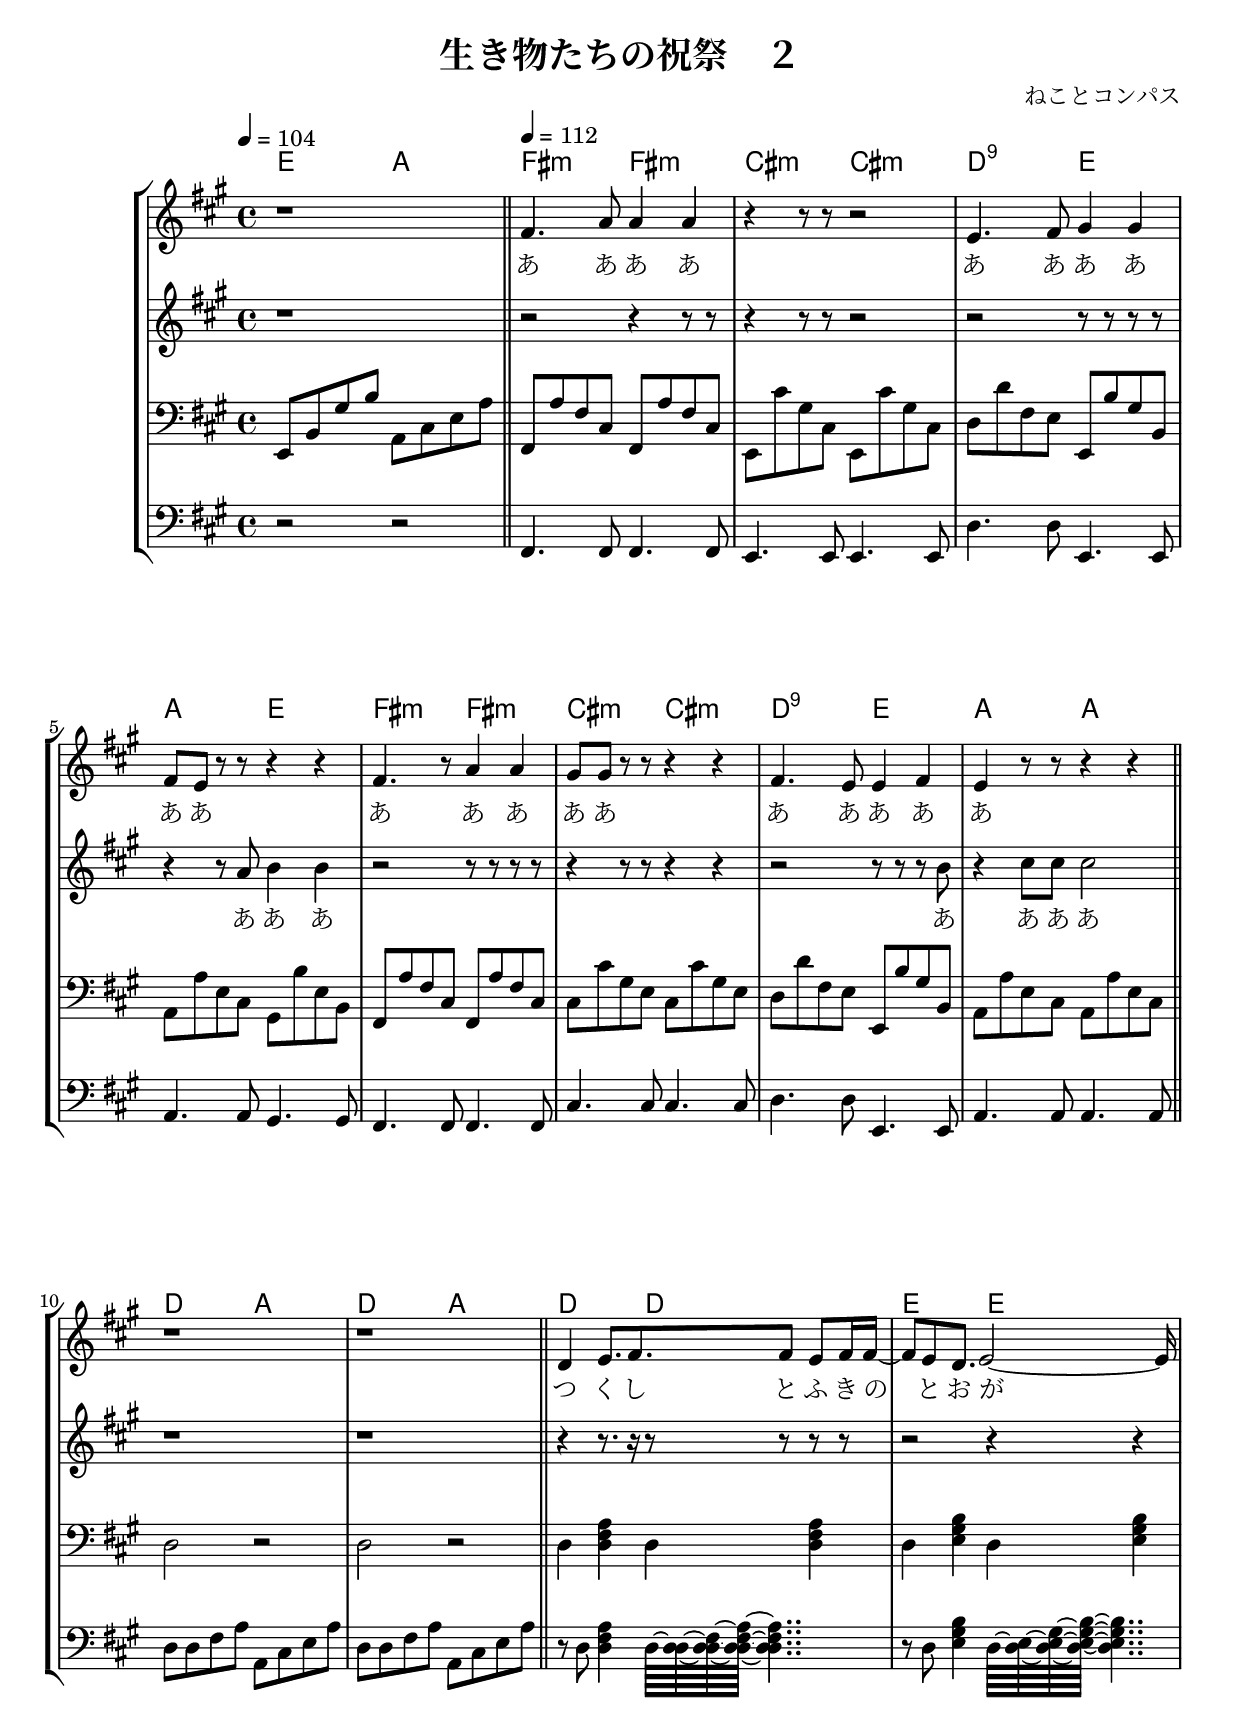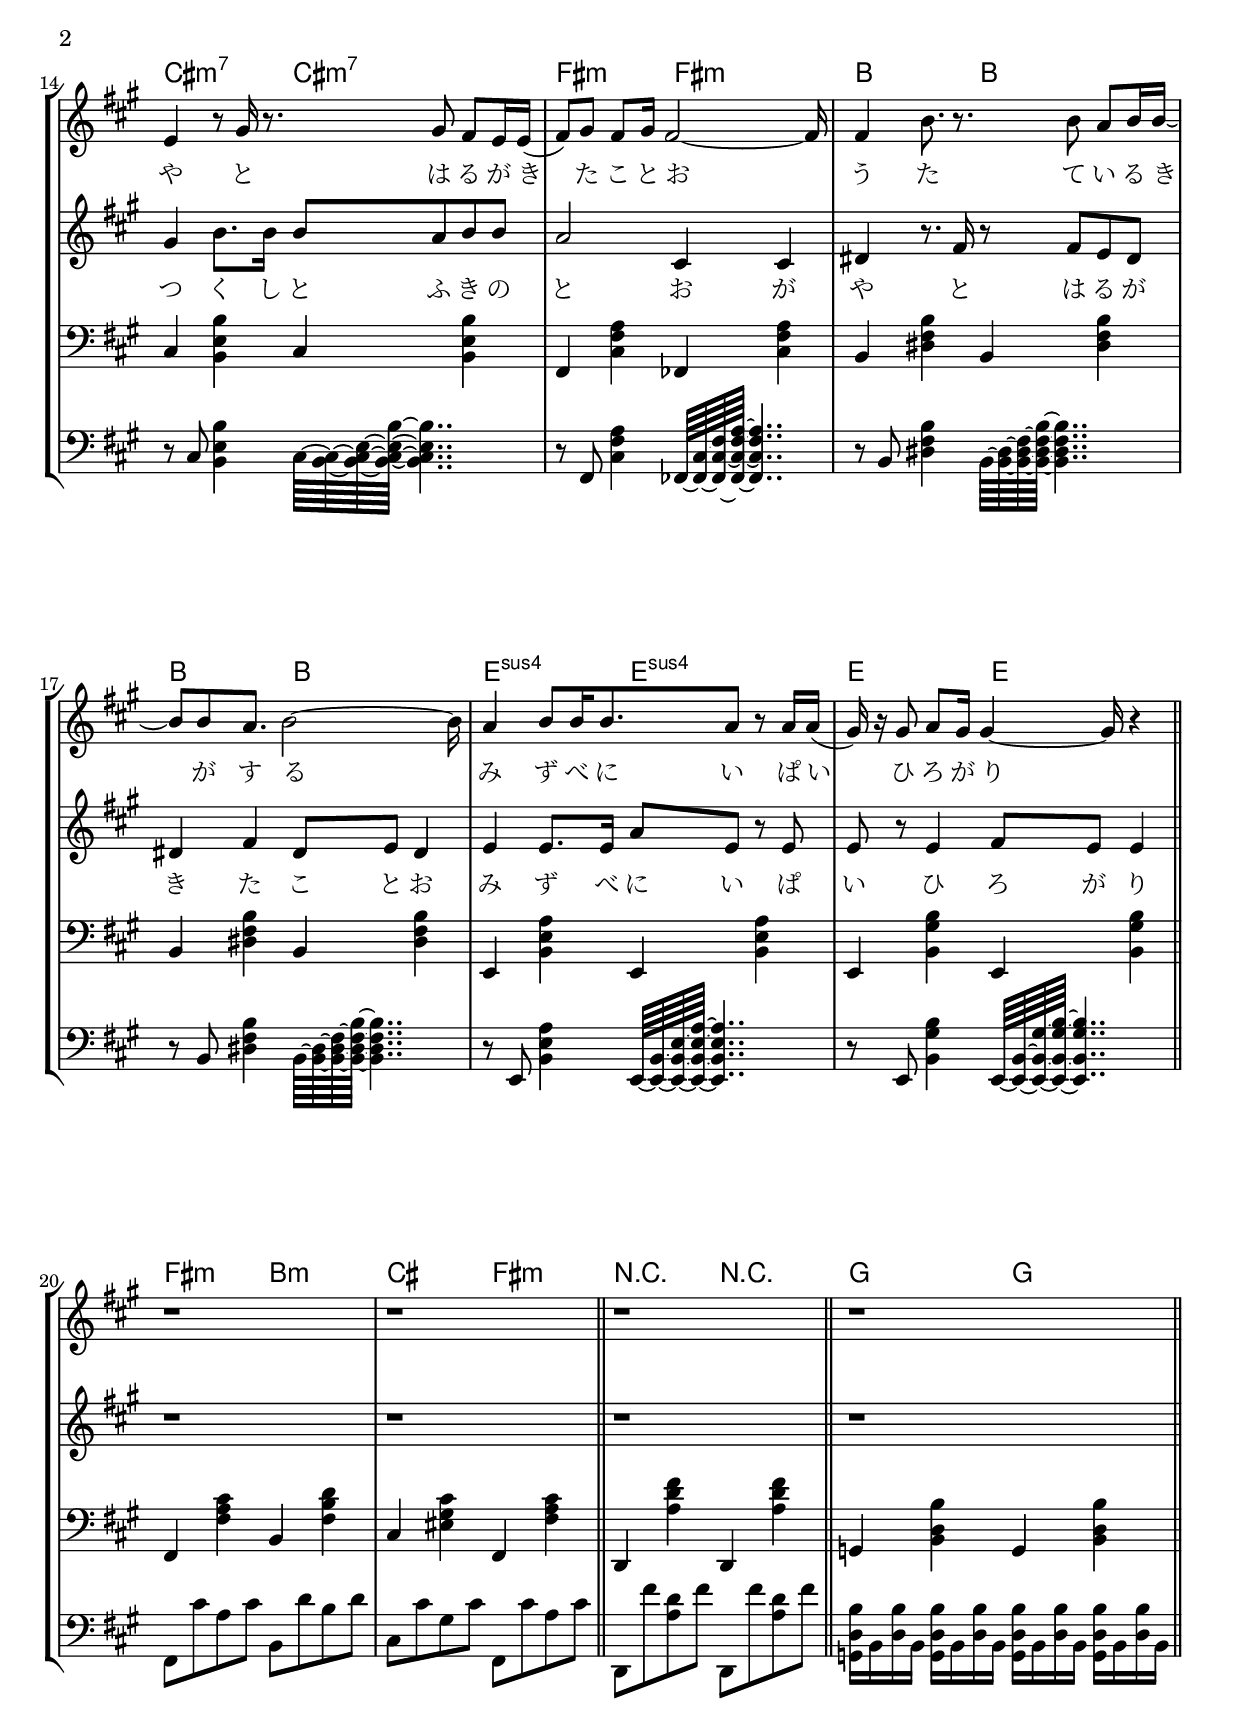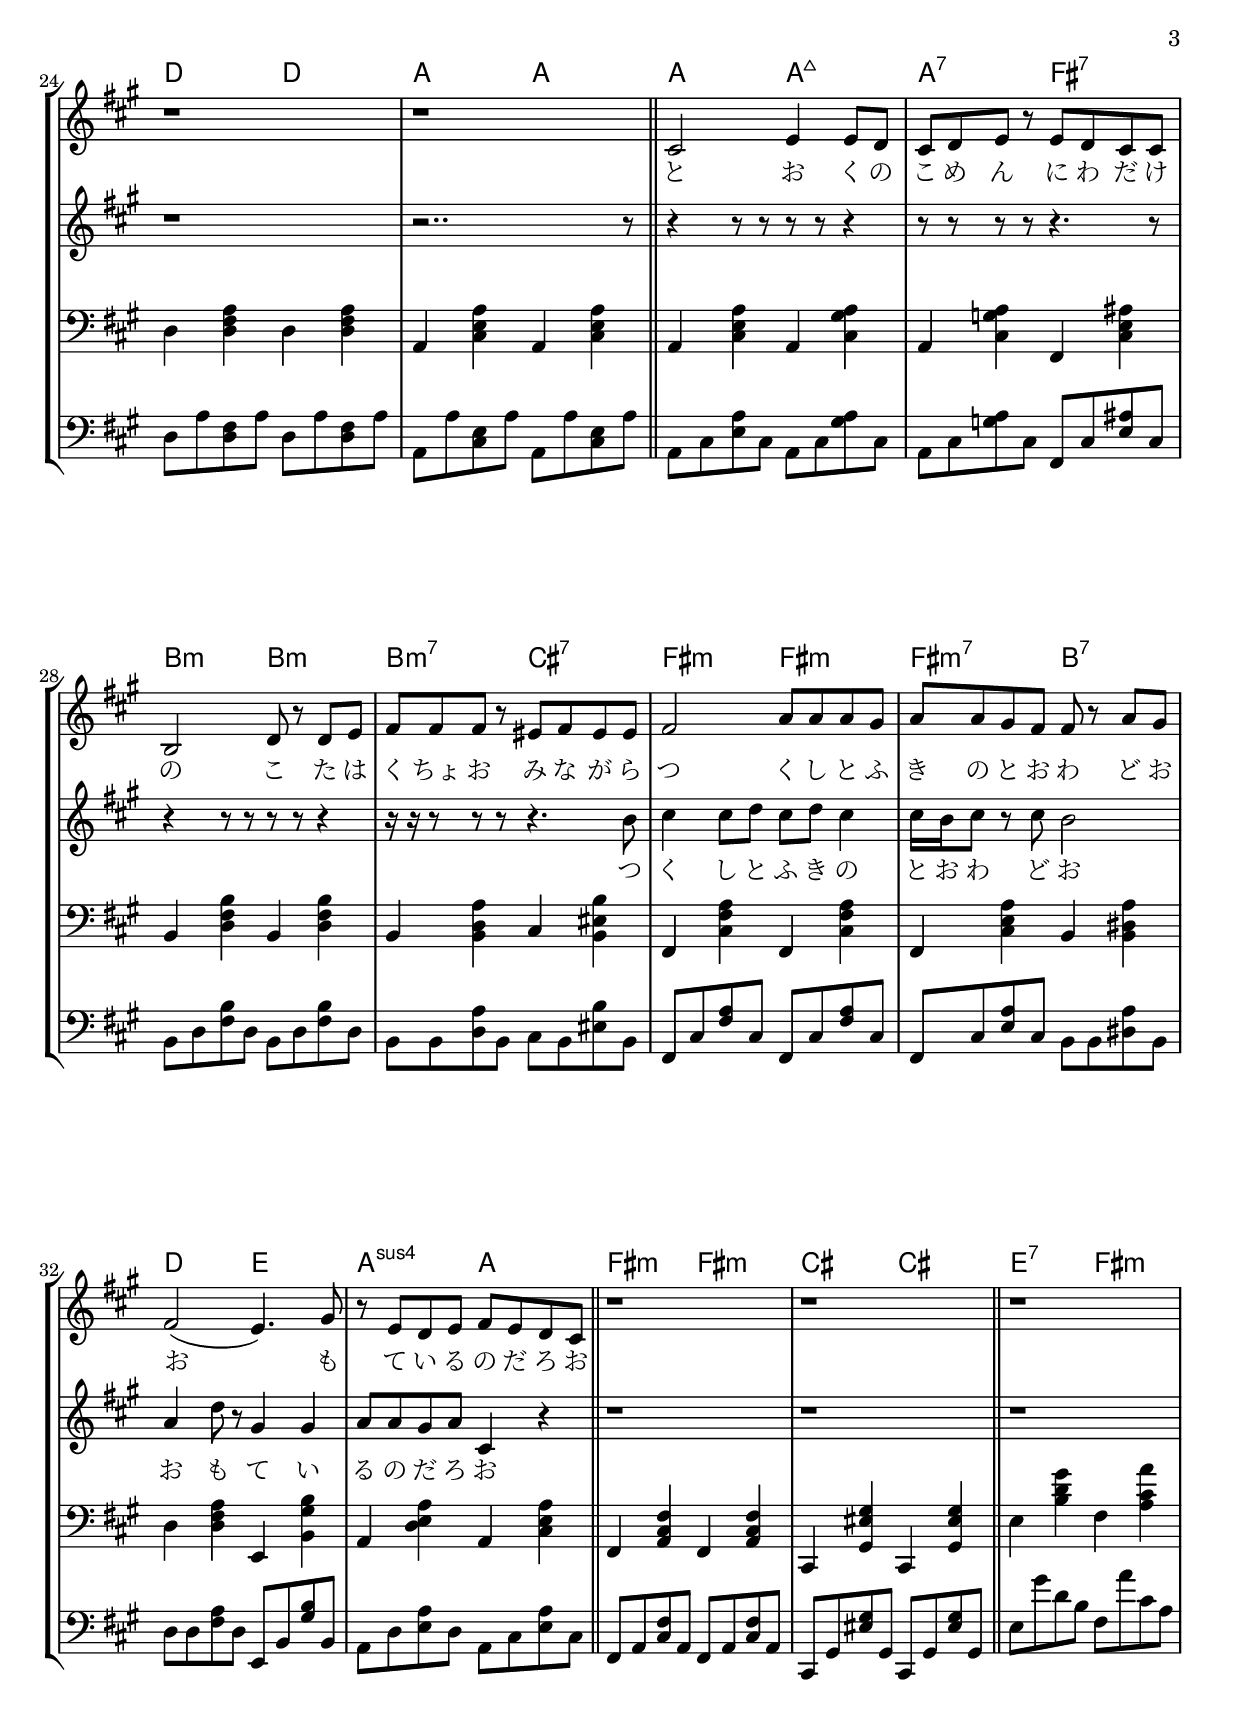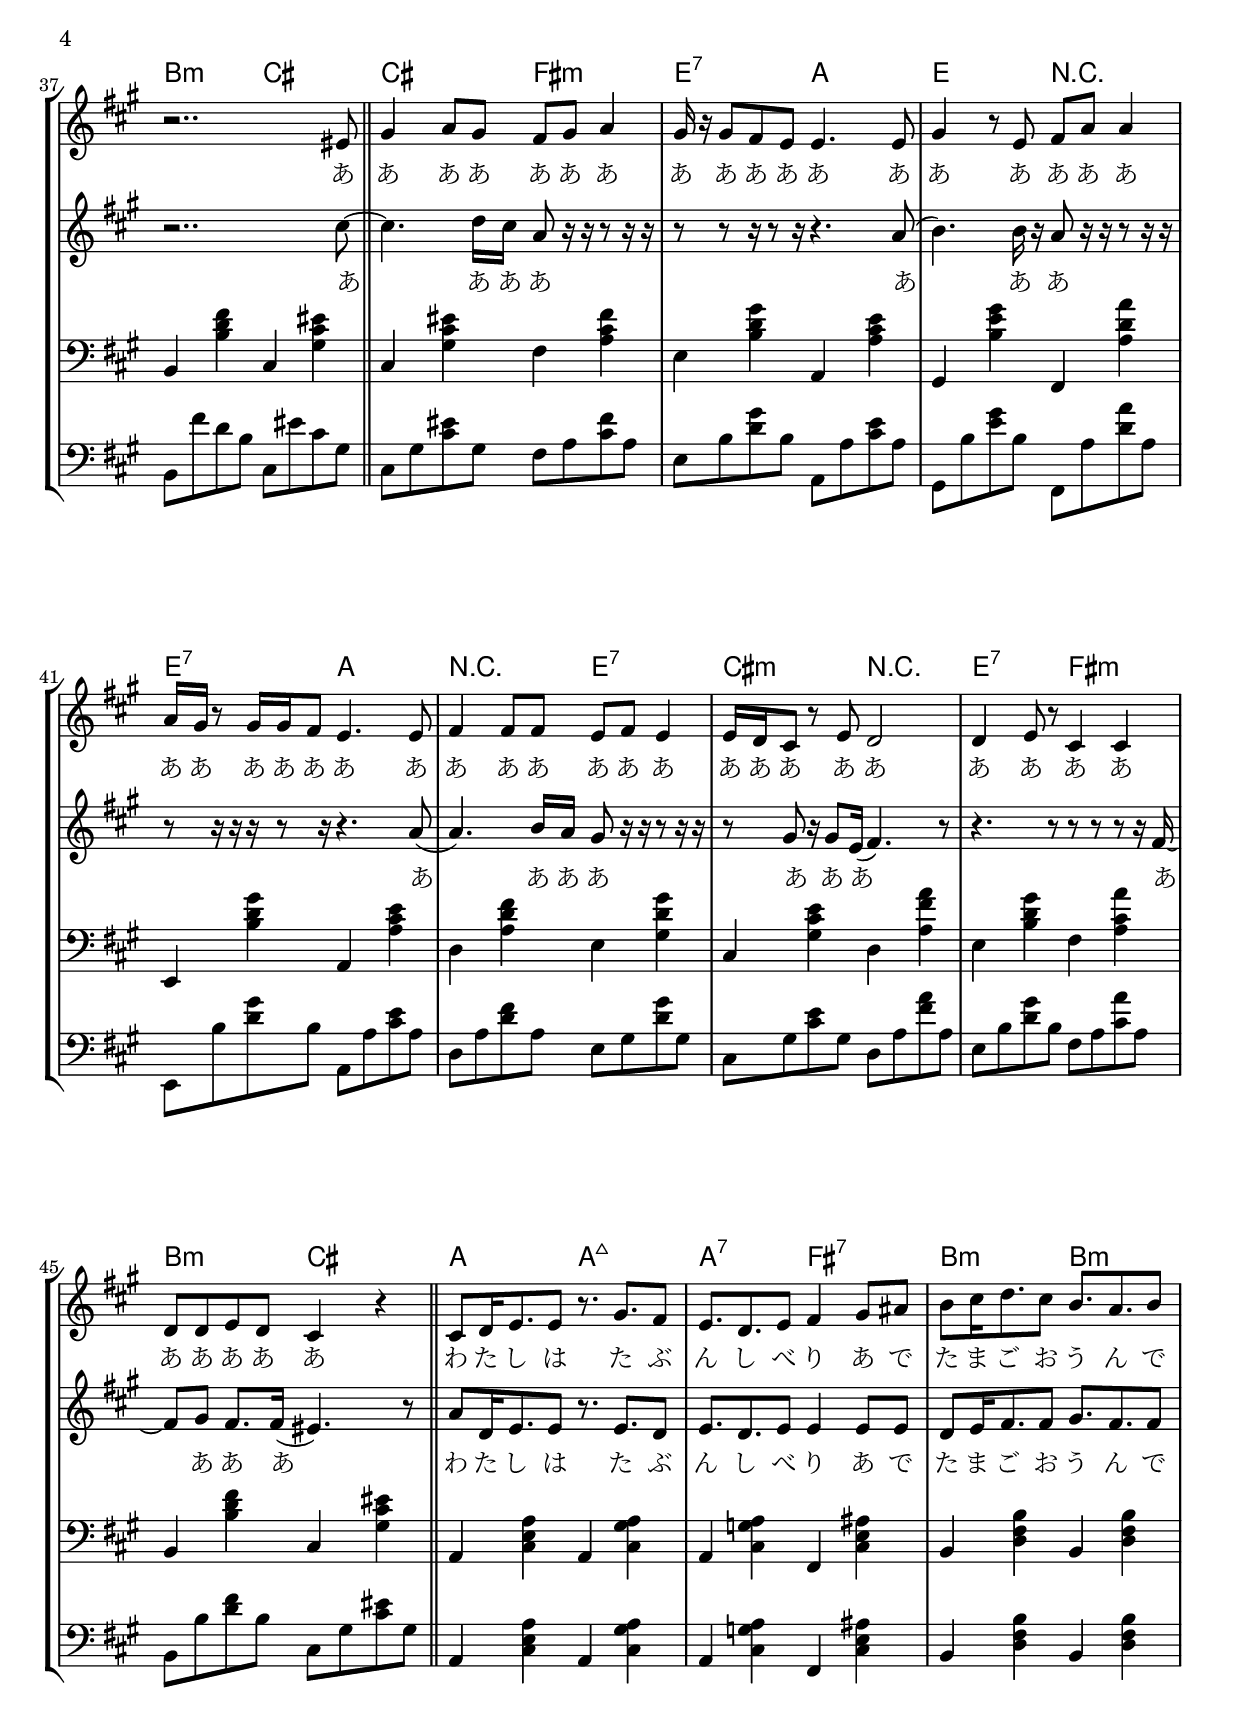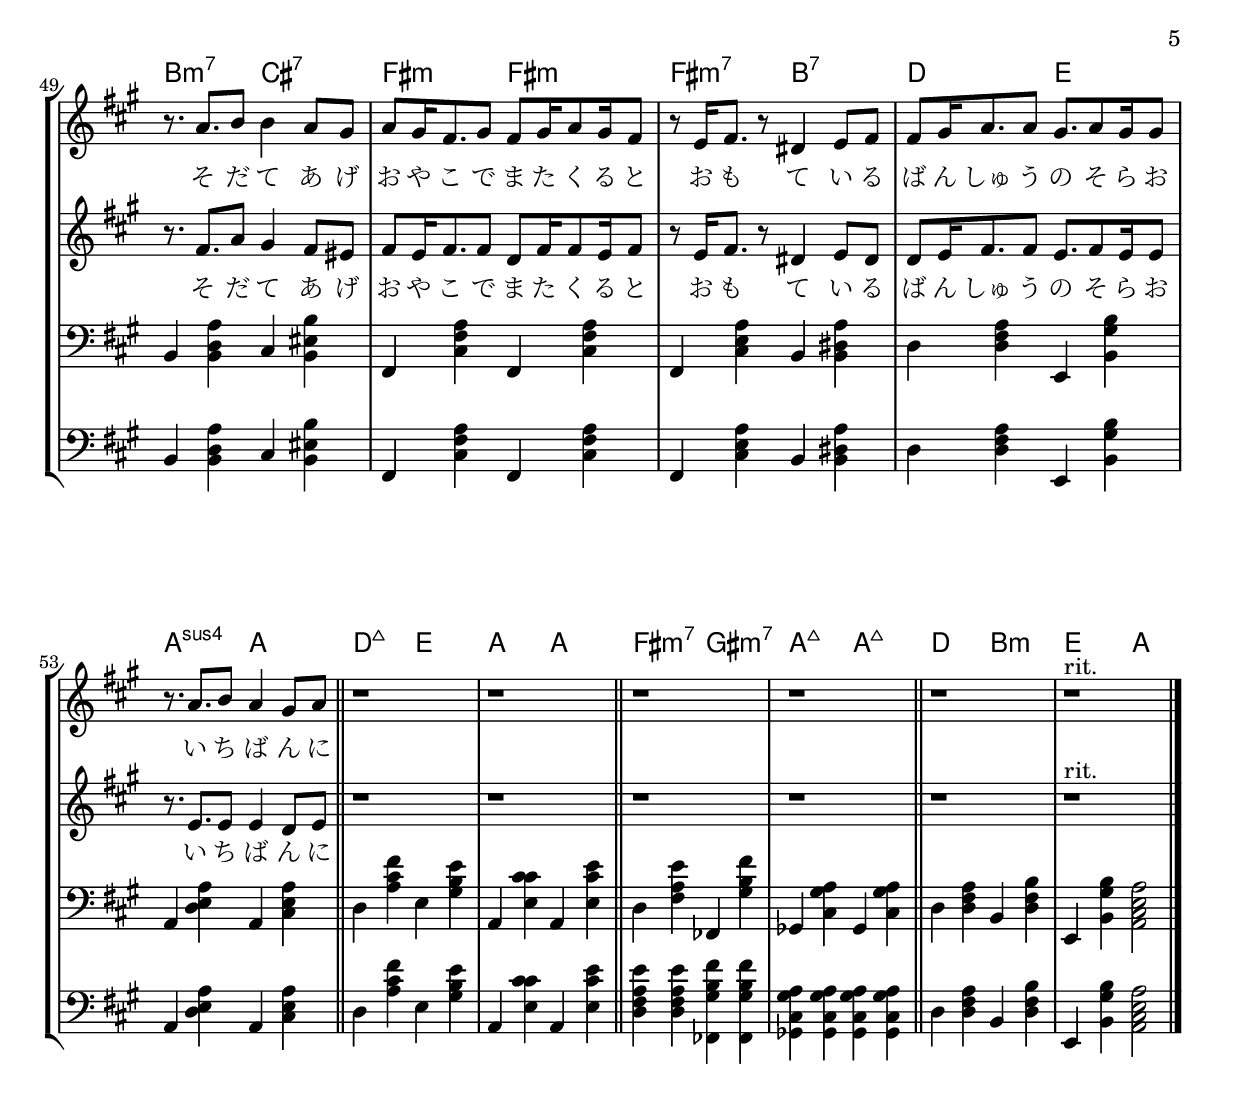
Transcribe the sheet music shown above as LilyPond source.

\version "2.12.1"

\header {
	title = \markup {生き物たちの祝祭　２}
	composer = \markup \center-column {ねことコンパス}
}

harmony = \chordmode {
	e2 a 

	fis:m fis:m cis:m cis:m d:9 e a e fis:m fis:m cis:m cis:m d:9 e a a 

	d a d a 

	d d e e cis:min7 cis:min7 fis:m fis:m b b b b e:sus4 e:sus4 e e 

	fis:m b:m cis fis:m 

	r r 

	g g 

	d d a a 

	a a:maj7 a:7 fis:7 b:m b:m b:min7 cis:7 fis:m fis:m fis:min7 b:7 d e a:sus4 a 

	fis:m fis:m cis cis 

	e:7 fis:m b:m cis 

	cis fis:m e:7 a e r e:7 a r e:7 cis:m r e:7 fis:m b:m cis 

	a a:maj7 a:7 fis:7 b:m b:m b:min7 cis:7 fis:m fis:m fis:min7 b:7 d e a:sus4 a 

	d:maj7 e a a 

	fis:min7 gis:m7 a:maj7 a:maj7 

	d b:m e a 
}

melody = {
	\key a \major
	\tempo 4 = 104
	r1   
	\set Staff.midiInstrument = #"Pad 8 (sweep)"
		\tempo 4 = 112
fis'4.  a'8  a'4  a'4 
	r4  r8  r8  r2 
	e'4.  fis'8  gis'4  gis'4 
	fis'8  e'8  r8  r8  r4  r4 
	fis'4.  r8  a'4  a'4 
	gis'8  gis'8  r8  r8  r4  r4 
	fis'4.  e'8  e'4  fis'4 
	e'4  r8  r8  r4  r4
	r1 | r1   
	\set Staff.midiInstrument = #"mmi0.42"
	 d'4  e'8.  fis'8.  fis'8  e'8  fis'16  fis'16~ 
	fis'8  e'8  d'8.  e'2~e'16 
	e'4  r8  gis'16  r8.  gis'8  fis'8  e'16  e'16 
	(fis'8)  gis'8  fis'8  gis'16  fis'2~fis'16 
	fis'4  b'8.  r8.  b'8  a'8  b'16  b'16~ 
	b'8  b'8  a'8.  b'2~b'16 
	a'4  b'8  b'16  b'8.  a'8  r8  a'16  a'16 
	(gis'16)  r16  gis'8  a'8  gis'16  gis'4~gis'16  	r4 	r1 | r1   
	r1   
	r1   
	r1 | r1   
	\set Staff.midiInstrument = #"mmi0.42"
	 cis'2  e'4  e'8  d'8 
	cis'8  d'8  e'8  r8  e'8  d'8  cis'8  cis'8 
	b2  d'8  r8  d'8  e'8 
	fis'8  fis'8  fis'8  r8  eis'8  fis'8  eis'8  eis'8 
	fis'2  a'8  a'8  a'8  gis'8 
	a'8  a'8  gis'8  fis'8  fis'8  r8  a'8  gis'8 
	fis'2  (e'4.)  gis'8 
	r8  e'8  d'8  e'8  fis'8  e'8  d'8  cis'8
	r1 | r1   
	r1 | r2.. 
	\set Staff.midiInstrument = #"Lead 6 (voice)"
	eis'8 
	gis'4  a'8  gis'8  fis'8  gis'8  a'4 
	gis'16  r16  gis'8  fis'8  e'8  e'4.  e'8 
	gis'4  r8  e'8  fis'8  a'8  a'4 
	a'16  gis'16  r8  gis'16  gis'16  fis'8  e'4.  e'8 
	fis'4  fis'8  fis'8  e'8  fis'8  e'4 
	e'16  d'16  cis'8  r8  e'8  d'2 
	d'4  e'8  r8  cis'4  cis'4 
	d'8  d'8  e'8  d'8  cis'4  	r4 	\set Staff.midiInstrument = #"mmi0.42"
	cis'8  d'16  e'8.  e'8  r8.  gis'8.  fis'8 
	e'8.  d'8.  e'8  fis'4  gis'8  ais'8 
	b'8  cis''16  d''8.  cis''8  b'8.  a'8.  b'8 
	r8.  a'8.  b'8  b'4  a'8  gis'8 
	a'8  gis'16  fis'8.  gis'8  fis'8  gis'16  a'8  gis'16  fis'8 
	r8  e'16  fis'8.  r8  dis'4  e'8  fis'8 
	fis'8  gis'16  a'8.  a'8  gis'8.  a'8  gis'16  gis'8 
	r8.  a'8.  b'8  a'4  gis'8  a'8
	r1 | r1   
	r1 | r1   
	r1 | r1^"rit." \bar "|."
}

words = \lyricmode {
	
	あ  あ  あ  あ  あ  あ  あ  あ  あ  あ  あ  あ  あ  あ  あ  あ  あ  あ  あ  あ  
	
	つ  く  し  と  ふ  き  の  と  お  が  や  と  は  る  が  き  た  こ  と  お  う  た  て  い  る  き  が  す  る  み  ず  べ  に  い  ぱ  い  ひ  ろ  が  り  
	
	
	
	
	と  お  く  の  こ  め  ん  に  わ  だ  け  の  こ  た  は  く  ちょ  お  み  な  が  ら  つ  く  し  と  ふ  き  の  と  お  わ  ど  お  お  も  て  い  る  の  だ  ろ  お  
	
	
	あ  あ  あ  あ  あ  あ  あ  あ  あ  あ  あ  あ  あ  あ  あ  あ  あ  あ  あ  あ  あ  あ  あ  あ  あ  あ  あ  あ  あ  あ  あ  あ  あ  あ  あ  あ  あ  あ  あ  あ  あ  あ  あ  あ  あ  
	わ  た  し  は  た  ぶ  ん  し  べ  り  あ  で  た  ま  ご  お  う  ん  で  そ  だ  て  あ  げ  お  や  こ  で  ま  た  く  る  と  お  も  て  い  る  ば  ん  しゅ  う  の  そ  ら  お  い  ち  ば  ん  に  
	
	
	
}

secondmelody = {
	\key a \major
	\tempo 4 = 104
	r1   
	\set Staff.midiInstrument = #"Ocarina"
		\tempo 4 = 112
r2  r4  r8  r8 
	r4  r8  r8  r2 
	r2  r8  r8  r8  r8 
	r4  r8  a'8  b'4  b'4 
	r2  r8  r8  r8  r8 
	r4  r8  r8  r4  r4 
	r2  r8  r8  r8  b'8 
	r4  cis''8  cis''8  cis''2
	r1 | r1   
	\set Staff.midiInstrument = #"fss0.32"
	 r4  r8.  r16  r8  r8  r8  r8 
	r2  r4  r4 
	gis'4  b'8.  b'16  b'8  a'8  b'8  b'8 
	a'2  cis'4  cis'4 
	dis'4  r8.  fis'16  r8  fis'8  e'8  dis'8 
	dis'4  fis'4  dis'8  e'8  dis'4 
	e'4  e'8.  e'16  a'8  e'8  r8  e'8 
	e'8  r8  e'4  fis'8  e'8  e'4
	r1 | r1   
	r1   
	r1   
	r1 | r2.. 
	\set Staff.midiInstrument = #"fss0.35"
	r8 
	r4  r8  r8  r8  r8  r4 
	r8  r8  r8  r8  r4.  r8 
	r4  r8  r8  r8  r8  r4 
	r16  r16  r8  r8  r8  r4.  b'8 
	cis''4  cis''8  d''8  cis''8  d''8  cis''4 
	cis''16  b'16  cis''8  r8  cis''8  b'2 
	a'4  d''8  r8  gis'4  gis'4 
	a'8  a'8  gis'8  a'8  cis'4  	r4 	r1 | r1   
	r1 | r2.. 
	\set Staff.midiInstrument = #"FX 2 (soundtrack)"
	cis''8~ 
	cis''4.  d''16  cis''16  a'8  r16  r16  r8  r16  r16 
	r8  r8  r16  r8  r16  r4.  a'8 
	(b'4.)  b'16  r16  a'8  r16  r16  r8  r16  r16 
	r8  r16  r16  r16  r8  r16  r4.  a'8 
	(a'4.)  b'16  a'16  gis'8  r16  r16  r8  r16  r16~ 
	r8  gis'8  r16  gis'8  e'16  (fis'4.)  r8 
	r4.  r8  r8  r8  r8  r16  fis'16~ 
	fis'8  gis'8  fis'8.  fis'16  (eis'4.)  	r8 	\set Staff.midiInstrument = #"mmi0.48"
	a'8  d'16  e'8.  e'8  r8.  e'8.  d'8 
	e'8.  d'8.  e'8  e'4  e'8  e'8 
	d'8  e'16  fis'8.  fis'8  gis'8.  fis'8.  fis'8 
	r8.  fis'8.  a'8  gis'4  fis'8  eis'8 
	fis'8  e'16  fis'8.  fis'8  d'8  fis'16  fis'8  e'16  fis'8 
	r8  e'16  fis'8.  r8  dis'4  e'8  dis'8 
	d'8  e'16  fis'8.  fis'8  e'8.  fis'8  e'16  e'8 
	r8.  e'8.  e'8  e'4  d'8  e'8
	r1 | r1   
	r1 | r1   
	r1 | r1^"rit." \bar "|."
}

secondwords = \lyricmode {
	
	あ  あ  あ  あ  あ  あ  あ  
	
	つ  く  し  と  ふ  き  の  と  お  が  や  と  は  る  が  き  た  こ  と  お  み  ず  べ  に  い  ぱ  い  ひ  ろ  が  り  
	
	
	
	
	つ  く  し  と  ふ  き  の  と  お  わ  ど  お  お  も  て  い  る  の  だ  ろ  お  
	
	
	あ  あ  あ  あ  あ  あ  あ  あ  あ  あ  あ  あ  あ  あ  あ  あ  あ  あ  
	わ  た  し  は  た  ぶ  ん  し  べ  り  あ  で  た  ま  ご  お  う  ん  で  そ  だ  て  あ  げ  お  や  こ  で  ま  た  く  る  と  お  も  て  い  る  ば  ん  しゅ  う  の  そ  ら  お  い  ち  ば  ん  に  
	
	
	
}

tempochange = {
	\tempo 4 = 104
	r1 \bar "||"
	\tempo 4 = 112
	r1 | r1 | r1 | r1 | r1 | r1 | r1 | r1 \bar "||"
	\tempo 4 = 112
	r1 | r1 \bar "||"
	\tempo 4 = 112
	r1 | r1 | r1 | r1 | r1 | r1 | r1 | r1 \bar "||"
	\tempo 4 = 112
	r1 | r1 \bar "||"
	\tempo 4 = 112
	r1 \bar "||"
	\tempo 4 = 112
	r1 \bar "||"
	\tempo 4 = 112
	r1 | r1 \bar "||"
	\tempo 4 = 112
	r1 | r1 | r1 | r1 | r1 | r1 | r1 | r1 \bar "||"
	\tempo 4 = 112
	r1 | r1 \bar "||"
	\tempo 4 = 112
	r1 | r1 \bar "||"
	\tempo 4 = 112
	r1 | r1 | r1 | r1 | r1 | r1 | r1 | r1 \bar "||"
	\tempo 4 = 112
	r1 | r1 | r1 | r1 | r1 | r1 | r1 | r1 \bar "||"
	\tempo 4 = 112
	r1 | r1 \bar "||"
	\tempo 4 = 112
	r1 | r1 \bar "||"
	\tempo 4 = 112
	r1 | \tempo 4 = 84 r2 \tempo 4 = 74 r2 \bar "|."
}

mainacc = {
	\clef bass
	\set Staff.midiInstrument = #"Pad 7 (halo)"
	\key a \major
	\tempo 4 = 104
	e,8 b,8 gis8 b8
	a,8 cis8 e8 a8
	\bar "||"

	\set Staff.midiInstrument = #"Synthstrings 1"
	\tempo 4 = 112
	fis,8 a fis cis
	fis,8 a fis cis
	e,8 cis' gis cis
	e,8 cis' gis cis
	d8 d' fis e
	e,8 b gis b,
	a,8 a e cis
	gis,8 b e b,
	fis,8 a fis cis
	fis,8 a fis cis
	cis8 cis' gis e
	cis8 cis' gis e
	d8 d' fis e
	e,8 b gis b,
	a,8 a e cis
	a,8 a e cis
	\bar "||"

	\set Staff.midiInstrument = #"Music box"
	d2
	r2
	d2
	r2
	\bar "||"

	\set Staff.midiInstrument = #"Synthstrings 1"
	d4 <d fis a>4
	d4 <d fis a>4
	d4 <e gis b>4
	d4 <e gis b>4
	cis4 <b, e b>4
	cis4 <b, e b>4
	fis,4 <cis fis a>4
	fes,4 <cis fis a>4
	b,4 <dis fis b>4
	b,4 <dis fis b>4
	b,4 <dis fis b>4
	b,4 <dis fis b>4
	e,4 <b, e a>4
	e,4 <b, e a>4
	e,4 <b, gis b>4
	e,4 <b, gis b>4
	\bar "||"

	\set Staff.midiInstrument = #"Synthstrings 1"
	fis,4 <fis a cis'>4
	b,4 <fis b d'>4
	cis4 <eis gis cis'>4
	fis,4 <fis a cis'>4
	\bar "||"

	\set Staff.midiInstrument = #"Synthstrings 2"
	d,4 <a d' fis'>4
	d,4 <a d' fis'>4
	\bar "||"

	\set Staff.midiInstrument = #"Synthstrings 1"
	g,4 <b, d b>4
	g,4 <b, d b>4
	\bar "||"

	\set Staff.midiInstrument = #"Synthstrings 1"
	d4 <d fis a>4
	d4 <d fis a>4
	a,4 <cis e a>4
	a,4 <cis e a>4
	\bar "||"

	\set Staff.midiInstrument = #"Synthstrings 1"
	a,4 <cis e a>4
	a,4 <cis gis a>4
	a,4 <cis g a>4
	fis,4 <cis e ais>4
	b,4 <d fis b>4
	b,4 <d fis b>4
	b,4 <b, d a>4
	cis4 <b, eis b>4
	fis,4 <cis fis a>4
	fis,4 <cis fis a>4
	fis,4 <cis e a>4
	b,4 <b, dis a>4
	d4 <d fis a>4
	e,4 <b, gis b>4
	a,4 <d e a>4
	a,4 <cis e a>4
	\bar "||"

	\set Staff.midiInstrument = #"Synthstrings 1"
	fis,4 <a, cis fis>4
	fis,4 <a, cis fis>4
	cis,4 <gis, eis gis>4
	cis,4 <gis, eis gis>4
	\bar "||"

	\set Staff.midiInstrument = #"Synthstrings 2"
	e4 <b d' gis'>4
	fis4 <a cis' a'>4
	b,4 <b d' fis'>4
	cis4 <gis cis' eis'>4
	\bar "||"

	\set Staff.midiInstrument = #"Synthstrings 1"
	cis4 <gis cis' eis'>4
	fis4 <a cis' fis'>4
	e4 <b d' gis'>4
	a,4 <a cis' e'>4
	gis,4 <b e' gis'>4
	fis,4 <a d' a'>4
	e,4 <b d' gis'>4
	a,4 <a cis' e'>4
	d4 <a d' fis'>4
	e4 <gis d' gis'>4
	cis4 <gis cis' e'>4
	d4 <a fis' a'>4
	e4 <b d' gis'>4
	fis4 <a cis' a'>4
	b,4 <b d' fis'>4
	cis4 <gis cis' eis'>4
	\bar "||"

	\set Staff.midiInstrument = #"Rock Organ"
	a,4 <cis e a>4
	a,4 <cis gis a>4
	a,4 <cis g a>4
	fis,4 <cis e ais>4
	b,4 <d fis b>4
	b,4 <d fis b>4
	b,4 <b, d a>4
	cis4 <b, eis b>4
	fis,4 <cis fis a>4
	fis,4 <cis fis a>4
	fis,4 <cis e a>4
	b,4 <b, dis a>4
	d4 <d fis a>4
	e,4 <b, gis b>4
	a,4 <d e a>4
	a,4 <cis e a>4
	\bar "||"

	\set Staff.midiInstrument = #"Synthstrings 2"
	d4 <a cis' fis'>4
	e4 <gis b e'>4
	a,4 <e cis' cis'>4
	a,4 <e cis' e'>4
	\bar "||"

	\set Staff.midiInstrument = #"Synthstrings 1"
	d4 <fis a e'>4
	fes,4 <gis b fis'>4
	ges,4 <cis gis a>4
	ges,4 <cis gis a>4
	\bar "||"

	\set Staff.midiInstrument = #"Synthstrings 2"
	d4 <d fis a>4
	b,4 <d fis b>4
	e,4 <b, gis b>4
	<a, cis e a>2
	\bar "|."
}

subacc = {
	\clef bass
	\set Staff.midiInstrument = #"Acoustic grand"
	\key a \major
	\tempo 4 = 104
	r2
	r2
	\bar "||"

	\set Staff.midiInstrument = #"Pad 4 (choir)"
	\tempo 4 = 112
	fis,4.fis,8
	fis,4.fis,8
	e,4.e,8
	e,4.e,8
	d4.d8
	e,4.e,8
	a,4.a,8
	gis,4.gis,8
	fis,4.fis,8
	fis,4.fis,8
	cis4.cis8
	cis4.cis8
	d4.d8
	e,4.e,8
	a,4.a,8
	a,4.a,8
	\bar "||"

	\set Staff.midiInstrument = #"Vibraphone"
	d8 d8 fis8 a8
	a,8 cis8 e8 a8
	d8 d8 fis8 a8
	a,8 cis8 e8 a8
	\bar "||"

	\set Staff.midiInstrument = #"Pad 7 (halo)"
	r8 d8 <d fis a>4
	d64~ <d~ d~> <d~ d~ fis~> <d d fis a>~ <d d fis a>4..
	r8 d8 <e gis b>4
	d64~ <d~ e~> <d~ e~ gis~> <d e gis b>~ <d e gis b>4..
	r8 cis8 <b, e b>4
	cis64~ <cis~ b,~> <cis~ b,~ e~> <cis b, e b>~ <cis b, e b>4..
	r8 fis,8 <cis fis a>4
	fes,64~ <fes,~ cis~> <fes,~ cis~ fis~> <fes, cis fis a>~ <fes, cis fis a>4..
	r8 b,8 <dis fis b>4
	b,64~ <b,~ dis~> <b,~ dis~ fis~> <b, dis fis b>~ <b, dis fis b>4..
	r8 b,8 <dis fis b>4
	b,64~ <b,~ dis~> <b,~ dis~ fis~> <b, dis fis b>~ <b, dis fis b>4..
	r8 e,8 <b, e a>4
	e,64~ <e,~ b,~> <e,~ b,~ e~> <e, b, e a>~ <e, b, e a>4..
	r8 e,8 <b, gis b>4
	e,64~ <e,~ b,~> <e,~ b,~ gis~> <e, b, gis b>~ <e, b, gis b>4..
	\bar "||"

	\set Staff.midiInstrument = #"FX 5 (brightness)"
	fis,8 cis' a cis'
	b,8 d' b d'
	cis8 cis' gis cis'
	fis,8 cis' a cis'
	\bar "||"

	\set Staff.midiInstrument = #"FX 7 (echoes)"
	d,8 fis' <a d'> fis'
	d,8 fis' <a d'> fis'
	\bar "||"

	\set Staff.midiInstrument = #"FX 7 (echoes)"
	<g, d b>16 b,16 <d b>16 b,16   <g, d b>16 b,16 <d b>16 b,16
	<g, d b>16 b,16 <d b>16 b,16   <g, d b>16 b,16 <d b>16 b,16
	\bar "||"

	\set Staff.midiInstrument = #"FX 7 (echoes)"
	d8 a <d fis> a
	d8 a <d fis> a
	a,8 a <cis e> a
	a,8 a <cis e> a
	\bar "||"

	\set Staff.midiInstrument = #"FX 4 (atmosphere)"
	a,8 cis <e a> cis
	a,8 cis <gis a> cis
	a,8 cis <g a> cis
	fis,8 cis <e ais> cis
	b,8 d <fis b> d
	b,8 d <fis b> d
	b,8 b, <d a> b,
	cis8 b, <eis b> b,
	fis,8 cis <fis a> cis
	fis,8 cis <fis a> cis
	fis,8 cis <e a> cis
	b,8 b, <dis a> b,
	d8 d <fis a> d
	e,8 b, <gis b> b,
	a,8 d <e a> d
	a,8 cis <e a> cis
	\bar "||"

	\set Staff.midiInstrument = #"FX 4 (atmosphere)"
	fis,8 a, <cis fis> a,
	fis,8 a, <cis fis> a,
	cis,8 gis, <eis gis> gis,
	cis,8 gis, <eis gis> gis,
	\bar "||"

	\set Staff.midiInstrument = #"FX 4 (atmosphere)"
	e8 gis' d' b
	fis8 a' cis' a
	b,8 fis' d' b
	cis8 eis' cis' gis
	\bar "||"

	\set Staff.midiInstrument = #"FX 4 (atmosphere)"
	cis8 gis <cis' eis'> gis
	fis8 a <cis' fis'> a
	e8 b <d' gis'> b
	a,8 a <cis' e'> a
	gis,8 b <e' gis'> b
	fis,8 a <d' a'> a
	e,8 b <d' gis'> b
	a,8 a <cis' e'> a
	d8 a <d' fis'> a
	e8 gis <d' gis'> gis
	cis8 gis <cis' e'> gis
	d8 a <fis' a'> a
	e8 b <d' gis'> b
	fis8 a <cis' a'> a
	b,8 b <d' fis'> b
	cis8 gis <cis' eis'> gis
	\bar "||"

	\set Staff.midiInstrument = #"Electric Piano 1"
	a,4 <cis e a>4
	a,4 <cis gis a>4
	a,4 <cis g a>4
	fis,4 <cis e ais>4
	b,4 <d fis b>4
	b,4 <d fis b>4
	b,4 <b, d a>4
	cis4 <b, eis b>4
	fis,4 <cis fis a>4
	fis,4 <cis fis a>4
	fis,4 <cis e a>4
	b,4 <b, dis a>4
	d4 <d fis a>4
	e,4 <b, gis b>4
	a,4 <d e a>4
	a,4 <cis e a>4
	\bar "||"

	\set Staff.midiInstrument = #"Electric Piano 1"
	d4 <a cis' fis'>4
	e4 <gis b e'>4
	a,4 <e cis' cis'>4
	a,4 <e cis' e'>4
	\bar "||"

	\set Staff.midiInstrument = #"Electric Grand"
	<d fis a e'>4 <d fis a e'>4
	<fes, gis b fis'>4 <fes, gis b fis'>4
	<ges, cis gis a>4 <ges, cis gis a>4
	<ges, cis gis a>4 <ges, cis gis a>4
	\bar "||"

	\set Staff.midiInstrument = #"Acoustic grand"
	d4 <d fis a>4
	b,4 <d fis b>4
	e,4 <b, gis b>4
	<a, cis e a>2
	\bar "|."
}

percA = {
	\drummode {
	r1 \bar "||"
	r1  |r1  |r1  |r1  |r1  |r1  |r1  |r2 r8 hho4 hho8  \bar "||"
	r1  |r2 r8 hho4 hho8  \bar "||"
	cymr4 cymr4 cymr4 cymr4  |cymr4 cymr8 cymr16 cymr16 cymr4 cymr4  |cymr4 cymr4 cymr4 cymr4  |cymr4 cymr2.  |cymr4 cymr4 cymr4 cymr4  |cymr4 cymr8 cymr16 cymr16 cymr4 cymr4  |cymr4 cymr4 cymr4 cymr4  |cymr4 cymr2.  \bar "||"
	r1 |r1 \bar "||"
	r2 hho2  \bar "||"
	hh4 hh8 hh4. hh4  \bar "||"
	r2 r8 hho4.  |r2 r8 hho4.  \bar "||"
	hh8 hh8 hh8 hh8 hh8 hh8 hh8 hh8  |hh8 hh8 hh8 hh8 hh4 hh8 hh8  |hh8 hh8 hh8 hh8 hh8 hh8 hh8 hh8  |hh8 hh8 hh8 hh2 r8  |hh8 hh8 hh8 hh8 hh8 hh8 hh8 hh8  |hh8 hh8 hh8 hh8 hh4 hh8 hh8  |hh8 hh8 hh8 hh8 hh8 hh8 hh8 hh8  |r8 hh2. r8  \bar "||"
	r1 |r1 \bar "||"
	r1  |r2 r8 hho4 hho8  \bar "||"
	hh8 hh8 hh8 hh8 hh8 hh8 hh8 hh8  |hh8 hh8 hh8 hh8 hh4 hh8 hh8  |hh8 hh8 hh8 hh8 hh8 hh8 hh8 hh8  |hh8 hh8 hh8 hh2 r8  |hh8 hh8 hh8 hh8 hh8 hh8 hh8 hh8  |hh8 hh8 hh8 hh8 hh4 hh8 hh8  |hh8 hh8 hh8 hh8 hh8 hh8 hh8 hh8  |r8 hh2. r8  \bar "||"
	r8 cymr16 cymr16 cymr8 cymr16 cymr16 cymr8 cymr16 cymr16 cymr8 cymr8  |cymr8 cymr16 cymr16 cymr8 cymr16 cymr16 cymr8 cymr16 cymr16 cymr8 cymr8  |cymr8 cymr16 cymr16 cymr8 cymr16 cymr16 cymr8 cymr16 cymr16 cymr8 cymr16 cymr16  |cymr8 cymr16 cymr16 cymr8 cymr16 cymr16 cymr8 cymr16 cymr16 cymr8 cymr8  |r8 cymr16 cymr16 cymr8 cymr16 cymr16 cymr8 cymr16 cymr16 cymr8 cymr8  |cymr8 cymr16 cymr16 cymr8 cymr16 cymr16 cymr8 cymr16 cymr16 cymr8 cymr8  |cymr8 cymr16 cymr16 cymr8 cymr16 cymr16 cymr8 cymr16 cymr16 cymr8 cymr16 cymr16  |cymr8 cymr16 cymr16 cymr8 cymr16 cymr16 cymr8 cymr16 cymr16 cymr8 cymr8  \bar "||"
	r1  |r2 r8 hho4 hho8  \bar "||"
	cymc1  |r1  \bar "||"
	r1  |r2 r8 hho4 hho8  \bar "|."
	}
}

percB = {
	\drummode {
	r1 \bar "||"
	r4. hhp2 hhp8  |r4. hhp2 hhp8  |r4. hhp2 hhp8  |r4. hhp2 hhp8  |r4. hhp2 hhp8  |r4. hhp2 hhp8  |r4. hhp2 hhp8  |hhp4 hhp4 hhp4 hhp4  \bar "||"
	r4. hhp2 hhp8  |hhp4 hhp4 hhp4 hhp4  \bar "||"
	r2 sn2  |r2 sn2  |r2 sn2  |r8 sn8 sn2.  |r2 sn2  |r2 sn2  |r2 sn2  |r8 sn8 sn2.  \bar "||"
	r1 |r1 \bar "||"
	hh8 hh16 hh16 hh8 hh16 hh8 hh4. r16  \bar "||"
	r8 hhp2 hhp4.  \bar "||"
	r8 hh8 hh8 hh8 hh4. hh8  |r16 hh4 hh4 hh4 r16 hh8  \bar "||"
	r4 sn8. sn8 sn8. sn8. sn16  |r4 sn8. sn8 sn8. sn4  |r4 sn8. sn8 sn8. sn8. sn16  |r8 sn8 sn4 sn8 sn16 sn8 sn8 sn16  |r4 sn8. sn8 sn8. sn8. sn16  |r4 sn8. sn8 sn8. sn4  |r4 sn8. sn8 sn8. sn8. sn16  |r4 sn2 sn4  \bar "||"
	r1 |r1 \bar "||"
	r4. hhp2 hhp8  |hhp4 hhp4 hhp4 hhp4  \bar "||"
	r4 sn8. sn8 sn8. sn8. sn16  |r4 sn8. sn8 sn8. sn4  |r4 sn8. sn8 sn8. sn8. sn16  |r8 sn8 sn4 sn8 sn16 sn8 sn8 sn16  |r4 sn8. sn8 sn8. sn8. sn16  |r4 sn8. sn8 sn8. sn4  |r4 sn8. sn8 sn8. sn8. sn16  |r4 sn2 sn4  \bar "||"
	r4 sn2 sn4  |r4 sn8 sn4. sn4  |r4 sn2 sn4  |r4 sn8 sn4. sn4  |r4 sn2 sn4  |r4 sn8 sn4. sn4  |r4 sn2 sn4  |r4 sn2 sn8 sn16 sn16  \bar "||"
	r4. hhp2 hhp8  |hhp4 hhp4 hhp4 hhp4  \bar "||"
	r8 hho8 hho8 hho8 hho8 hho8 hho8 hho8  |hho8 hho8 hho8 hho8 hho8 hho8 hho8 hho8  \bar "||"
	r4. hhp2 hhp8  |hhp4 hhp4 hhp4 hhp4  \bar "|."
	}
}

percC = {
	\drummode {
	r1 \bar "||"
	hh4 hh4 hh4 hh4  |hh4 hh4 hh4 hh4  |hh4 hh4 hh4 hh4  |hh4 hh4 hh4 hh4  |hh4 hh4 hh4 hh4  |hh4 hh4 hh4 hh4  |hh4 hh4 hh4 hh4  |r4. hh2 r8  \bar "||"
	hh4 hh4 hh4 hh4  |r4. hh2 r8  \bar "||"
	bd2. r8 bd8  |bd2. r8 bd8  |bd2. r8 bd8  |bd4. bd8 bd4. bd8  |bd2. r8 bd8  |bd2. r8 bd8  |bd2. r8 bd8  |bd2 r8 bd4.  \bar "||"
	r1 |r1 \bar "||"
	r4 sn4. sn16 sn8 sn16 sn16 sn16  \bar "||"
	r4 sn2 sn8 sn16 sn16  \bar "||"
	r16 hhp4 hhp8 hhp8 hhp4. hhp16  |r8 hhp8 hhp8 hhp8 hhp4 r16 hhp8.  \bar "||"
	bd8 bd4 bd2 bd8  |bd8 bd2 bd4.  |bd8 bd4 bd2 bd8  |bd4 r16 bd8. bd2  |bd8 bd4 bd2 bd8  |bd8 bd2 bd4.  |bd8 bd4 bd2 bd8  |bd8 bd4. bd4. bd8  \bar "||"
	r1 |r1 \bar "||"
	hh4 hh4 hh4 hh4  |r4. hh2 r8  \bar "||"
	bd8 bd4 bd2 bd8  |bd8 bd2 bd4.  |bd8 bd4 bd2 bd8  |bd4 r16 bd8. bd2  |bd8 bd4 bd2 bd8  |bd8 bd2 bd4.  |bd8 bd4 bd2 bd8  |bd8 bd4. bd4. bd8  \bar "||"
	bd8. bd16 bd8. bd16 bd8. bd16 bd8. bd16  |bd8. bd16 bd8. bd16 bd8. bd16 bd4  |bd8. bd16 bd8. bd16 bd8. bd16 bd8. bd16  |bd8. bd16 bd8. bd16 bd8. bd16 bd4  |bd8. bd16 bd8. bd16 bd8. bd16 bd8. bd16  |bd8. bd16 bd8. bd16 bd8. bd16 bd4  |bd8. bd16 bd8. bd16 bd8. bd16 bd8. bd16  |bd8. bd16 bd8. bd16 bd8. bd16 bd8. bd16  \bar "||"
	hh4 hh4 hh4 hh4  |r4. hh2 r8  \bar "||"
	r1  |r1  \bar "||"
	hh4 hh4 hh4 hh4  |r4. hh2 r8  \bar "|."
	}
}

percD = {
	\drummode {
	r1 \bar "||"
	bd2. r8 bd8  |bd8. bd8. bd2 bd8  |bd2. r8 bd8  |bd8. bd8. bd2 bd8  |bd2. r8 bd8  |bd8. bd8. bd2 bd8  |bd2. r8 bd8  |bd8. bd4. r16 bd4 bd8  \bar "||"
	bd2. r8 bd8  |bd8. bd4. r16 bd4 bd8  \bar "||"
	r1 |r1 |r1 |r2 r8 tommh8 tommh4  |r1 |r1 |r1 |r8. tommh8. tommh2 r8  \bar "||"
	r1 |r1 \bar "||"
	bd4. bd8. bd4. r16  \bar "||"
	bd8 bd4 r16 bd8. bd4 bd8  \bar "||"
	r8. sn2 r16 sn4  |r8. sn2 r16 sn4  \bar "||"
	r1  |r2 r8 hho4.  |r1  |r4. r16 hho2 r16  |r1  |r2 r8 hho4.  |r1  |r4. r16 hho2 r16  \bar "||"
	r1 |r1 \bar "||"
	bd2. r8 bd8  |bd8. bd4. r16 bd4 bd8  \bar "||"
	r1  |r2 r8 hho4.  |r1  |r4. r16 hho2 r16  |r1  |r2 r8 hho4.  |r1  |r4. r16 hho2 r16  \bar "||"
	r1  |r2 r16 tommh4. r16  |r1  |r2 r16 tommh4. r16  |r1  |r2 r16 tommh4. r16  |r1  |r4. tommh2 r8  \bar "||"
	bd2. r8 bd8  |bd8. bd4. r16 bd4 bd8  \bar "||"
	r8 sn4 sn4 sn4 sn8  |r8 sn4 sn4 sn4 sn8  \bar "||"
	bd2. r8 bd8  |bd8. bd4. r16 bd4 bd8  \bar "|."
	}
}

percE = {
	\drummode {
	r1 \bar "||"
	r1 | r1 | r1 | r1 | r1 | r1 | r1 | r1 \bar "||"
	r1 | r1 \bar "||"
	r1 |r1 |r1 |r2. r8 toml8  |r1 |r1 |r1 |r2. toml8 toml8  \bar "||"
	r1 |r1 \bar "||"
	r2. cymc4  \bar "||"
	r4. r16 hho2 r16  \bar "||"
	bd4. bd8 bd2  |bd4. bd8 bd4 bd4  \bar "||"
	r1 |r1 |r1 |r1 |r1 |r1 |r1 |cymc1  \bar "||"
	r1 |r1 \bar "||"
	r1 | r1 \bar "||"
	r1 |r1 |r1 |r1 |r1 |r1 |r1 |cymc1  \bar "||"
	r1  |r2. r8 toml8  |r1  |r2. r8 toml8  |r1  |r2. r8 toml8  |r1  |r2 r16 toml4. r16  \bar "||"
	r1 | r1 \bar "||"
	bd4 bd16 bd8. bd8. bd8 bd8.  |bd4 bd16 bd8. bd16 bd8 bd8 bd8.  \bar "||"
	r1 | r1 \bar "|."
	}
}

percF = {
	\drummode {
	r1 \bar "||"
	r1 | r1 | r1 | r1 | r1 | r1 | r1 | r1 \bar "||"
	r1 | r1 \bar "||"
	r1 |r1 |r1 |r1 |r1 |r1 |r1 |hho1  \bar "||"
	r1 | r1 \bar "||"
	r1 \bar "||"
	cymc1  \bar "||"
	cymc1  |cymc1  \bar "||"
	r1 |r1 |r1 |r1 |r1 |r1 |r1 |r4 r16 tommh16 tommh4. tommh4  \bar "||"
	r1 | r1 \bar "||"
	r1 | r1 \bar "||"
	r1 |r1 |r1 |r1 |r1 |r1 |r1 |r4 r16 tommh16 tommh4. tommh4  \bar "||"
	cymc1  |r1 |r1 |r1 |cymc1  |r1 |r1 |r1 \bar "||"
	r1 | r1 \bar "||"
	r1 | r1 \bar "||"
	r1 | r1 \bar "|."
	}
}

percG = {
	\drummode {
	r1 \bar "||"
	r1 | r1 | r1 | r1 | r1 | r1 | r1 | r1 \bar "||"
	r1 | r1 \bar "||"
	r1 | r1 | r1 | r1 | r1 | r1 | r1 | r1 \bar "||"
	r1 | r1 \bar "||"
	r1 \bar "||"
	r1 \bar "||"
	r1 |r4. r16 tommh2 r16  \bar "||"
	r1 |r1 |r1 |r1 |r1 |r1 |r1 |r4. r16 tomml4. tomml8.  \bar "||"
	r1 | r1 \bar "||"
	r1 | r1 \bar "||"
	r1 |r1 |r1 |r1 |r1 |r1 |r1 |r4. r16 tomml4. tomml8.  \bar "||"
	r1 | r1 | r1 | r1 | r1 | r1 | r1 | r1 \bar "||"
	r1 | r1 \bar "||"
	r1 | r1 \bar "||"
	r1 | r1 \bar "|."
	}
}

percH = {
	\drummode {
	r1 \bar "||"
	r1 | r1 | r1 | r1 | r1 | r1 | r1 | r1 \bar "||"
	r1 | r1 \bar "||"
	r1 | r1 | r1 | r1 | r1 | r1 | r1 | r1 \bar "||"
	r1 | r1 \bar "||"
	r1 \bar "||"
	r1 \bar "||"
	r1 |r2. r8 toml8  \bar "||"
	r1 |r1 |r1 |r1 |r1 |r1 |r1 |r2 r16 toml8 toml4 r16  \bar "||"
	r1 | r1 \bar "||"
	r1 | r1 \bar "||"
	r1 |r1 |r1 |r1 |r1 |r1 |r1 |r2 r16 toml8 toml4 r16  \bar "||"
	r1 | r1 | r1 | r1 | r1 | r1 | r1 | r1 \bar "||"
	r1 | r1 \bar "||"
	r1 | r1 \bar "||"
	r1 | r1 \bar "|."
	}
}

percI = {
	\drummode {
	r1 \bar "||"
	r1 | r1 | r1 | r1 | r1 | r1 | r1 | r1 \bar "||"
	r1 | r1 \bar "||"
	r1 | r1 | r1 | r1 | r1 | r1 | r1 | r1 \bar "||"
	r1 | r1 \bar "||"
	r1 \bar "||"
	r1 \bar "||"
	r1 | r1 \bar "||"
	r1 |r1 |r1 |r1 |r1 |r1 |r1 |r2 r8 tomfh4 tomfh8  \bar "||"
	r1 | r1 \bar "||"
	r1 | r1 \bar "||"
	r1 |r1 |r1 |r1 |r1 |r1 |r1 |r2 r8 tomfh4 tomfh8  \bar "||"
	r1 | r1 | r1 | r1 | r1 | r1 | r1 | r1 \bar "||"
	r1 | r1 \bar "||"
	r1 | r1 \bar "||"
	r1 | r1 \bar "|."
	}
}

\score {
	<<
		\new StaffGroup <<
			\new ChordNames {\harmony}
			\new Voice = "melody" {\melody}
			\new Lyrics \lyricsto "melody" \words
			\new Voice = "secondmelody" {\secondmelody}
			\new Lyrics \lyricsto "secondmelody" \secondwords
			\new Staff = "mainacc" {\mainacc}
			\new Staff = "subacc" {\subacc}
		>>
	>>
	\layout { }
}
